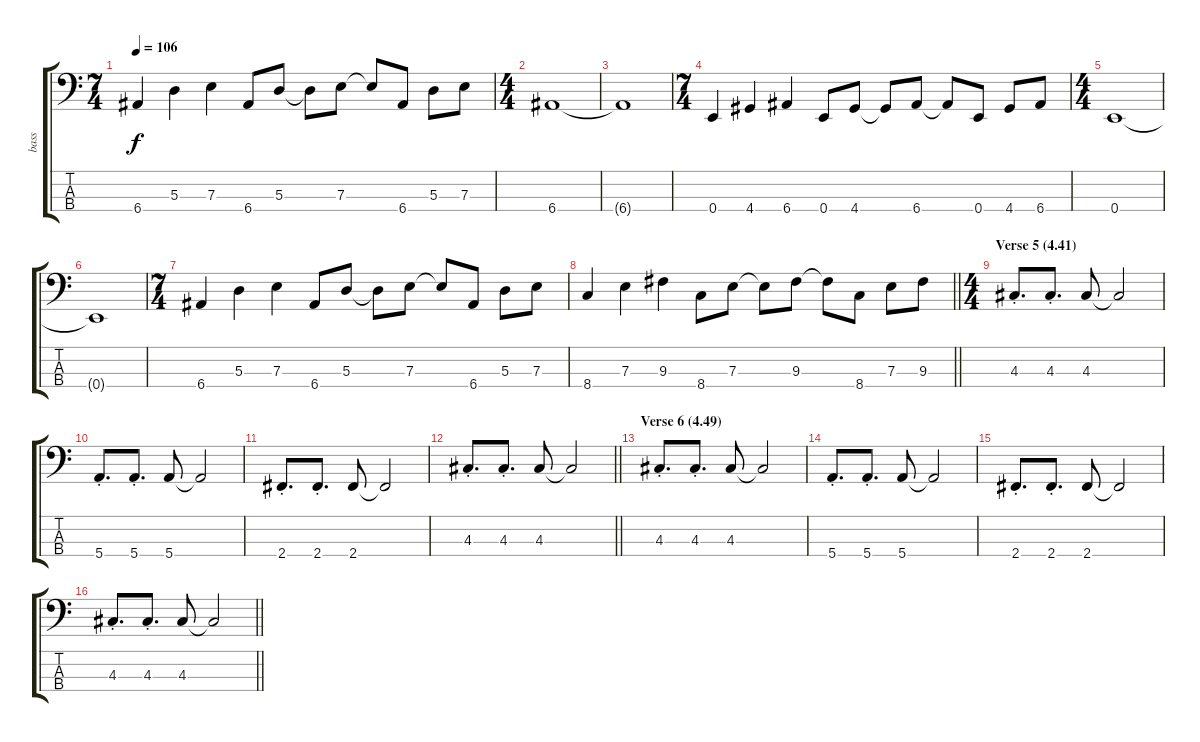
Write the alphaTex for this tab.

\track ("bass" "bass") {instrument electricbasspick}
\staff {score tabs}
\tuning (G2 D2 A1 E1) {hide}
\ts (7 4)
\tempo 106
\clef f4
\ks c
6.4.4{dy f} 5.3.4 7.3.4 6.4.8 5.3.8 5.3{t}.8 7.3.8 7.3{t}.8 6.4.8 5.3.8 7.3.8 |
\ts (4 4)
6.4.1 |
6.4{t}.1 |
\ts (7 4)
0.4.4 4.4.4 6.4.4 0.4.8 4.4.8 4.4{t}.8 6.4.8 6.4{t}.8 0.4.8 4.4.8 6.4.8 |
\ts (4 4)
0.4.1 |
0.4{t}.1 |
\ts (7 4)
6.4.4 5.3.4 7.3.4 6.4.8 5.3.8 5.3{t}.8 7.3.8 7.3{t}.8 6.4.8 5.3.8 7.3.8 |
\barLineRight lightlight
8.4.4 7.3.4 9.3.4 8.4.8 7.3.8 7.3{t}.8 9.3.8 9.3{t}.8 8.4.8 7.3.8 9.3.8 |
\ts (4 4)
\section ("" "Verse 5 (4.41)")
4.3{st}.8{d} 4.3{st}.8{d} 4.3.8 4.3{t}.2 |
5.4{st}.8{d} 5.4{st}.8{d} 5.4.8 5.4{t}.2 |
2.4{st}.8{d} 2.4{st}.8{d} 2.4.8 2.4{t}.2 |
\barLineRight lightlight
4.3{st}.8{d} 4.3{st}.8{d} 4.3.8 4.3{t}.2 |
\section ("" "Verse 6 (4.49)")
4.3{st}.8{d} 4.3{st}.8{d} 4.3.8 4.3{t}.2 |
5.4{st}.8{d} 5.4{st}.8{d} 5.4.8 5.4{t}.2 |
2.4{st}.8{d} 2.4{st}.8{d} 2.4.8 2.4{t}.2 |
\barLineRight lightlight
4.3{st}.8{d} 4.3{st}.8{d} 4.3.8 4.3{t}.2
